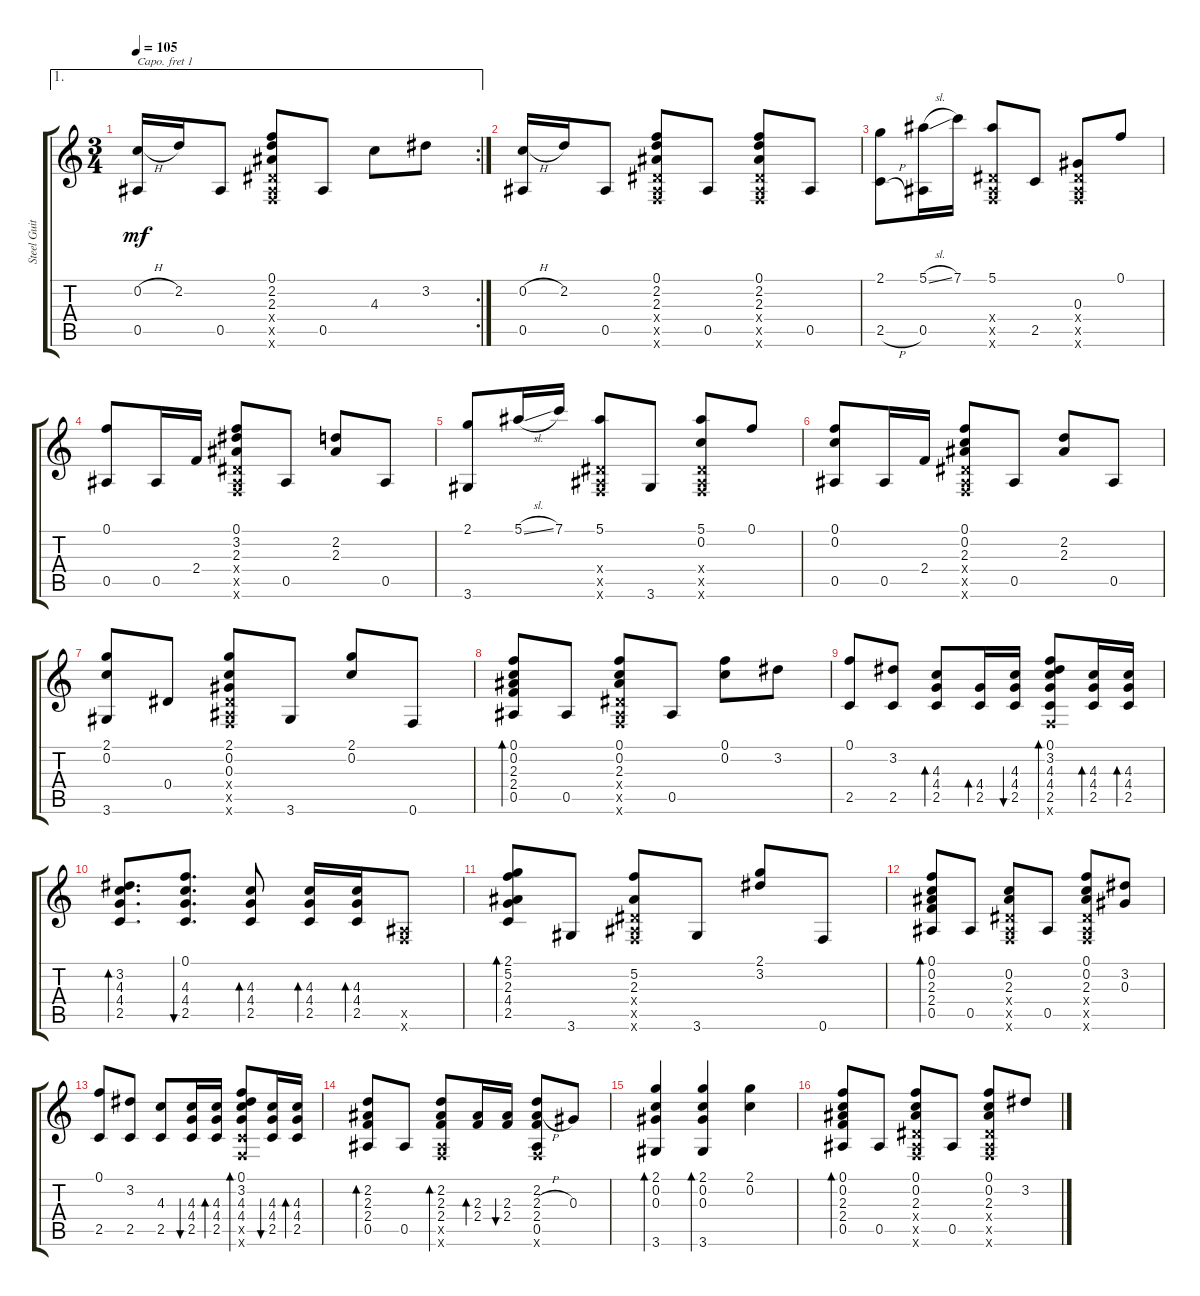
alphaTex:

\track ("Steel Guitar" "Steel Guit") {instrument acousticguitarsteel}
\staff {score tabs}
\capo 1
\tuning (E4 B3 G3 D3 A2 E2) {hide}
\ae 1
\rc 2
\ts (3 4)
\tempo 105
\clef g2
\ks c
(0.2{h} 0.5).16{dy mf} 2.2.16 0.5.8 (0.1 2.2 2.3 0.4{x} 0.5{x} 0.6{x}).8 0.5.8 4.3.8 3.2.8 |
(0.2{h} 0.5).16 2.2.16 0.5.8 (0.1 2.2 2.3 0.4{x} 0.5{x} 0.6{x}).8 0.5.8 (0.1 2.2 2.3 0.4{x} 0.5{x} 0.6{x}).8 0.5.8 |
(2.1 2.5{h}).8 (5.1{sl} 0.5).16 7.1.16 (5.1 0.4{x} 0.5{x} 0.6{x}).8 2.5.8 (0.3 0.4{x} 0.5{x} 0.6{x}).8 0.1.8 |
(0.1 0.5).8 0.5.16 2.4.16 (0.1 3.2 2.3 0.4{x} 0.5{x} 0.6{x}).8 0.5.8 (2.2 2.3).8 0.5.8 |
(2.1 3.6).8 5.1{sl}.16 7.1.16 (5.1 0.4{x} 0.5{x} 0.6{x}).8 3.6.8 (5.1 0.2 0.4{x} 0.5{x} 0.6{x}).8 0.1.8 |
(0.1 0.2 0.5).8 0.5.16 2.4.16 (0.1 0.2 2.3 0.4{x} 0.5{x} 0.6{x}).8 0.5.8 (2.2 2.3).8 0.5.8 |
(2.1 0.2 3.6).8 0.4.8 (2.1 0.2 0.3 0.4{x} 0.5{x} 0.6{x}).8 3.6.8 (2.1 0.2).8 0.6.8 |
(0.1 0.2 2.3 2.4 0.5).8{bd 60} 0.5.8 (0.1 0.2 2.3 0.4{x} 0.5{x} 0.6{x}).8 0.5.8 (0.1 0.2).8 3.2.8 |
(0.1 2.5).8 (3.2 2.5).8 (4.3 4.4 2.5).8{bd 30} (4.4 2.5).16{bd 30} (4.3 4.4 2.5).16{bu 30} (0.1 3.2 4.3 4.4 2.5 0.6{x}).8{bd 30} (4.3 4.4 2.5).16{bd 30} (4.3 4.4 2.5).16{bd 30} |
(3.2 4.3 4.4 2.5).8{d bd 30} (0.1 4.3 4.4 2.5).8{d bu 30} (4.3 4.4 2.5).8{bd 30} (4.3 4.4 2.5).16{bd 30} (4.3 4.4 2.5).16{bd 30} (0.5{x} 0.6{x}).8 |
(2.1 5.2 2.3 4.4 2.5).8{bd 60} 3.6.8 (5.2 2.3 0.4{x} 0.5{x} 0.6{x}).8 3.6.8 (2.1 3.2).8 0.6.8 |
(0.1 0.2 2.3 2.4 0.5).8{bd 60} 0.5.8 (0.2 2.3 0.4{x} 0.5{x} 0.6{x}).8 0.5.8 (0.1 0.2 2.3 0.4{x} 0.5{x} 0.6{x}).8 (3.2 0.3).8 |
(0.1 2.5).8 (3.2 2.5).8 (4.3 2.5).8 (4.3 4.4 2.5).16{bu 30} (4.3 4.4 2.5).16{bd 30} (0.1 3.2 4.3 4.4 2.5{x} 0.6{x}).8{bd 30} (4.3 4.4 2.5).16{bu 30} (4.3 4.4 2.5).16{bd 30} |
(2.2 2.3 2.4 0.5).8{bd 60} 0.5.8 (2.2 2.3 2.4 0.5{x} 0.6{x}).8{bd 30} (2.3 2.4).16{bd 30} (2.3 2.4).16{bu 30} (2.2 2.3{h} 2.4 0.5 0.6{x}).8 0.3.8 |
(2.1 0.2 0.3 3.6).4{bd 60} (2.1 0.2 0.3 3.6).4{bd 30} (2.1 0.2).4 |
(0.1 0.2 2.3 2.4 0.5).8{bd 60} 0.5.8 (0.1 0.2 2.3 0.4{x} 0.5{x} 0.6{x}).8 0.5.8 (0.1 0.2 2.3 0.4{x} 0.5{x} 0.6{x}).8 3.2.8
